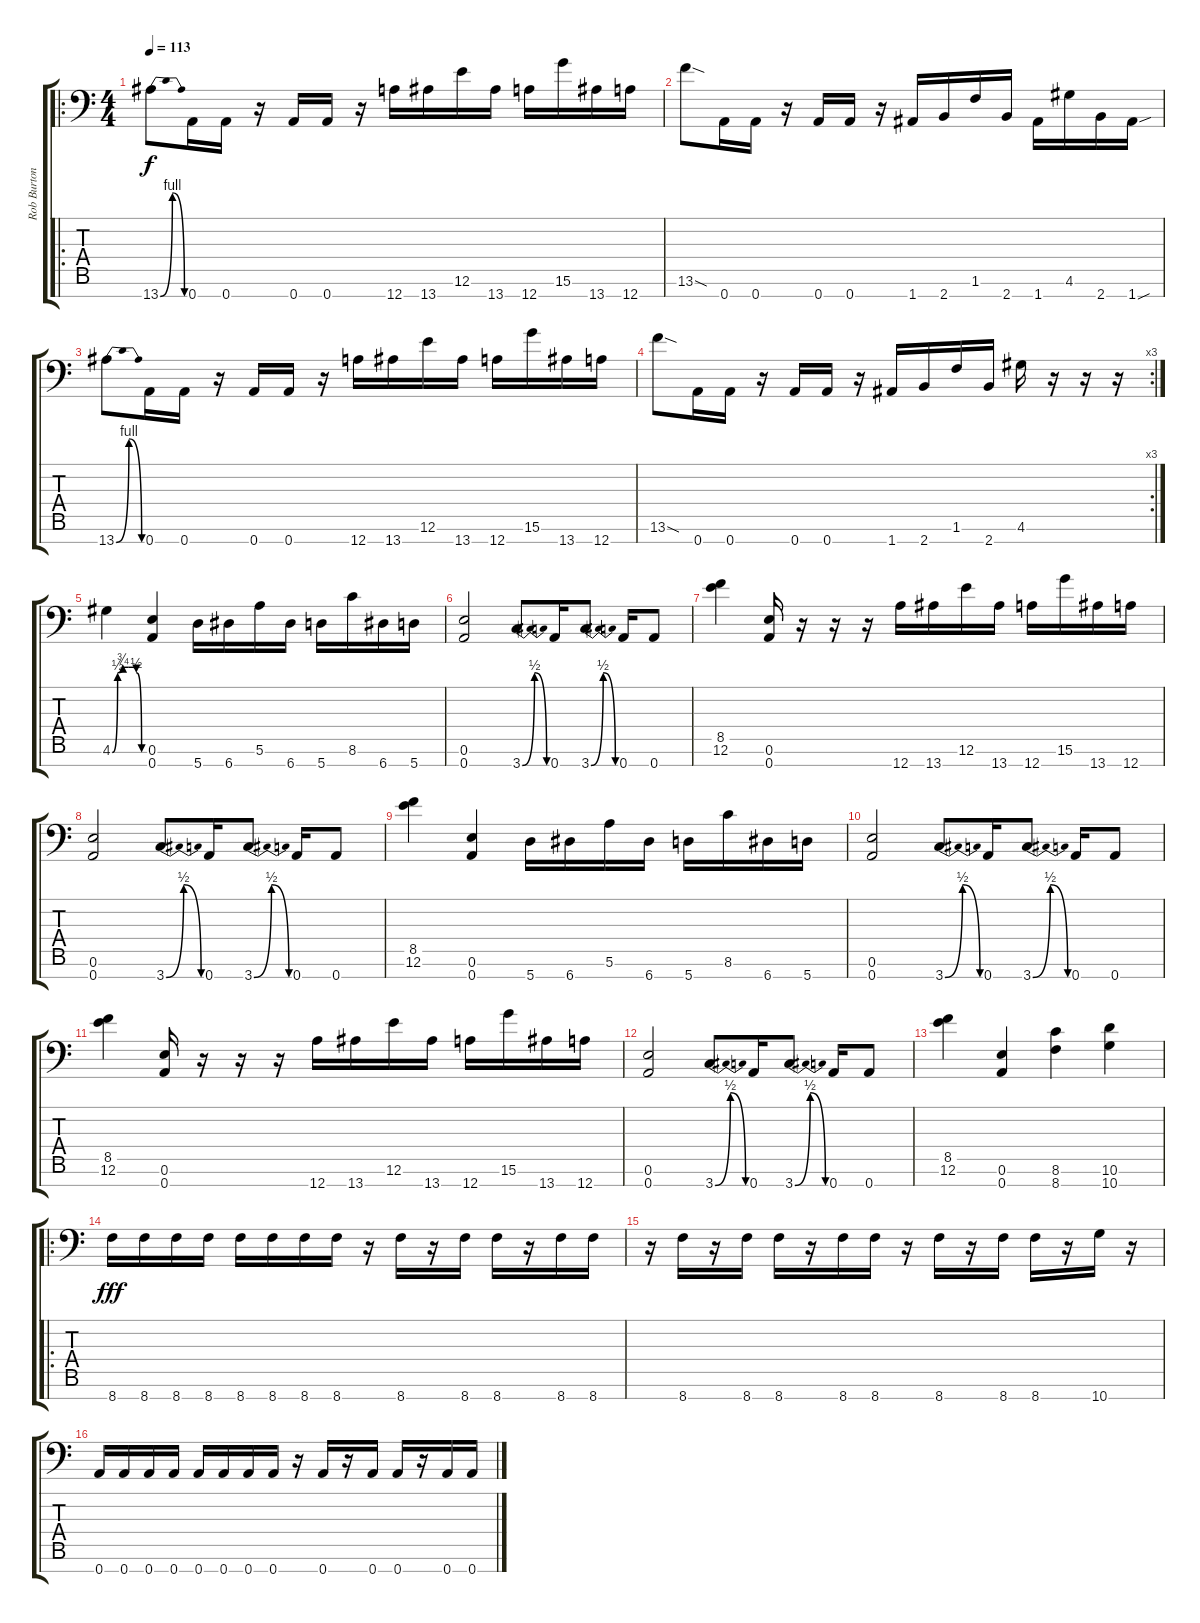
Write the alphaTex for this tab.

\track ("Rob Burton" "Rob Burton") {instrument overdrivenguitar}
\staff {score tabs}
\tuning (E4 B3 Gb3 D3 A2 E2 A1) {hide}
\ro
\ts (4 4)
\tempo 113
\clef f4
\ks c
13.7{be (bendrelease 0 0 15 4 15 4 60 0)}.8{dy f} 0.7.16 0.7.16 r.16 0.7.16 0.7.16 r.16 12.7.16 13.7.16 12.6.16 13.7.16 12.7.16 15.6.16 13.7.16 12.7.16 |
13.6{sod}.8 0.7.16 0.7.16 r.16 0.7.16 0.7.16 r.16 1.7.16 2.7.16 1.6.16 2.7.16 1.7.16 4.6.16 2.7.16 1.7{sou}.16 |
13.7{be (bendrelease 0 0 15 4 15 4 60 0)}.8 0.7.16 0.7.16 r.16 0.7.16 0.7.16 r.16 12.7.16 13.7.16 12.6.16 13.7.16 12.7.16 15.6.16 13.7.16 12.7.16 |
\rc 3
13.6{sod}.8 0.7.16 0.7.16 r.16 0.7.16 0.7.16 r.16 1.7.16 2.7.16 1.6.16 2.7.16 4.6.16 r.16 r.16 r.16 |
4.6{be (custom 0 0 10 2 20 3 30 3 39 3 45 2 55 0 60 0)}.4 (0.6 0.7).4 5.7.16 6.7.16 5.6.16 6.7.16 5.7.16 8.6.16 6.7.16 5.7.16 |
(0.6 0.7).2 3.7{be (bendrelease 0 0 15 2 15 2 60 0)}.8 0.7.16 3.7{be (bendrelease 0 0 15 2 15 2 60 0)}.8 0.7.16 0.7.8 |
(8.5 12.6).4 (0.6 0.7).16 r.16 r.16 r.16 12.7.16 13.7.16 12.6.16 13.7.16 12.7.16 15.6.16 13.7.16 12.7.16 |
(0.6 0.7).2 3.7{be (bendrelease 0 0 15 2 15 2 60 0)}.8 0.7.16 3.7{be (bendrelease 0 0 15 2 15 2 60 0)}.8 0.7.16 0.7.8 |
(8.5 12.6).4 (0.6 0.7).4 5.7.16 6.7.16 5.6.16 6.7.16 5.7.16 8.6.16 6.7.16 5.7.16 |
(0.6 0.7).2 3.7{be (bendrelease 0 0 15 2 15 2 60 0)}.8 0.7.16 3.7{be (bendrelease 0 0 15 2 15 2 60 0)}.8 0.7.16 0.7.8 |
(8.5 12.6).4 (0.6 0.7).16 r.16 r.16 r.16 12.7.16 13.7.16 12.6.16 13.7.16 12.7.16 15.6.16 13.7.16 12.7.16 |
(0.6 0.7).2 3.7{be (bendrelease 0 0 15 2 15 2 60 0)}.8 0.7.16 3.7{be (bendrelease 0 0 15 2 15 2 60 0)}.8 0.7.16 0.7.8 |
(8.5 12.6).4 (0.6 0.7).4 (8.6 8.7).4 (10.6 10.7).4 |
\ro
8.7.16{dy fff} 8.7.16 8.7.16 8.7.16 8.7.16 8.7.16 8.7.16 8.7.16 r.16 8.7.16 r.16 8.7.16 8.7.16 r.16 8.7.16 8.7.16 |
r.16 8.7.16 r.16 8.7.16 8.7.16 r.16 8.7.16 8.7.16 r.16 8.7.16 r.16 8.7.16 8.7.16 r.16 10.7.16 r.16 |
0.7.16 0.7.16 0.7.16 0.7.16 0.7.16 0.7.16 0.7.16 0.7.16 r.16 0.7.16 r.16 0.7.16 0.7.16 r.16 0.7.16 0.7.16
